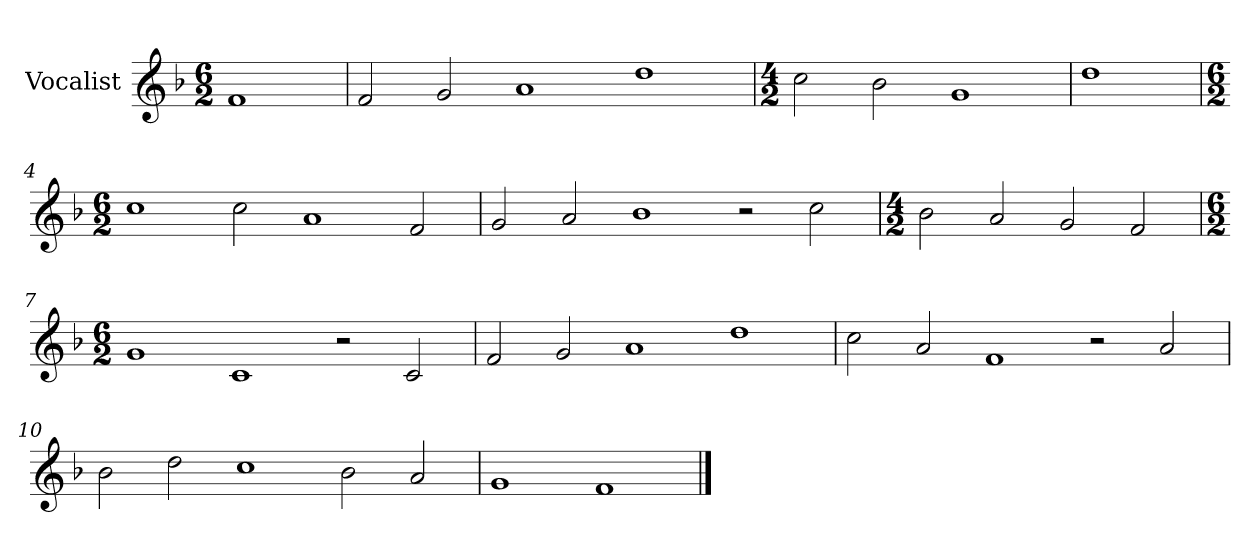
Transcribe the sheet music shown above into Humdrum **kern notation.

**kern
*part1
*staff1
*I"Vocalist
*k[b-]
*F:
*M6/2
=
1f
=1
2f
2g
1a
1dd
=2
*M4/2
2cc
2b-
1g
=3
1dd
=4
*M6/2
1cc
2cc
1a
2f
=5
2g
2a
1b-
2r
2cc
=6
*M4/2
2b-
2a
2g
2f
=7
*M6/2
1g
1c
2r
2c
=8
2f
2g
1a
1dd
=9
2cc
2a
1f
2r
2a
=10
2b-
2dd
1cc
2b-
2a
=11
1g
1f
==
*-
